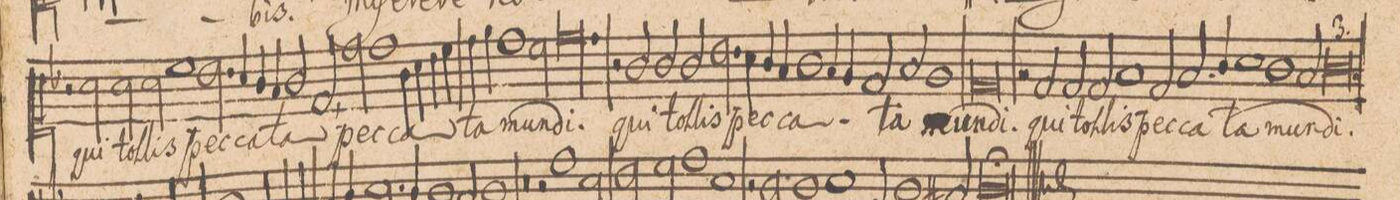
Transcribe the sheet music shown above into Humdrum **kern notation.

**kern	**text
*I"[CANTVS.]	*
*clefC1	*
*k[b-]	*
*met(C|)	*
*M2/1	*
2r	.
*	*Xij
2a\	qui
2a\	tol-
2a\	-lis
=72-	=72-
1cc\	pec-
2.b-\	-ca-
4a/	.
=73-	=73-
4g/	.
4f/	.
2g/	-ta
2d,/	.
2dd\	pec-
=74-	=74-
1dd\	-ca-
4g\	.
4a\	.
4b-\	.
4cc\	.
=75-	=75-
4dd\	-ta
4ee\	.
1dd\	mun-
2cc\	.
=76-	=76-
00.dd\	-di.
=77-	=77-
=78-	=78-
=79-	=79-
2r	.
2g/	qui
2g/	tol-
2g/	-lis
=80-	=80-
2.b-\	pec-
4a\	.
4g/	-ca-
4f/	.
1g\	.
=81-	=81-
4f/	.
4e/	.
2d/	.
2f/	-ta
=82-	=82-
1e/	mun-
0d/	-di.
=83-	=83-
2r	.
2d/	qui
=84-	=84-
2d/	tol-
2d/	-lis
1f/	pec-
=85-	=85-
2d/	-ca-
2.f/	.
4g/	.
1a\	ta
=86-	=86-
1g\	mun-
2f/	.
=87-	=87-
0.g\	-di.
=88-	=88-
*-	*-
